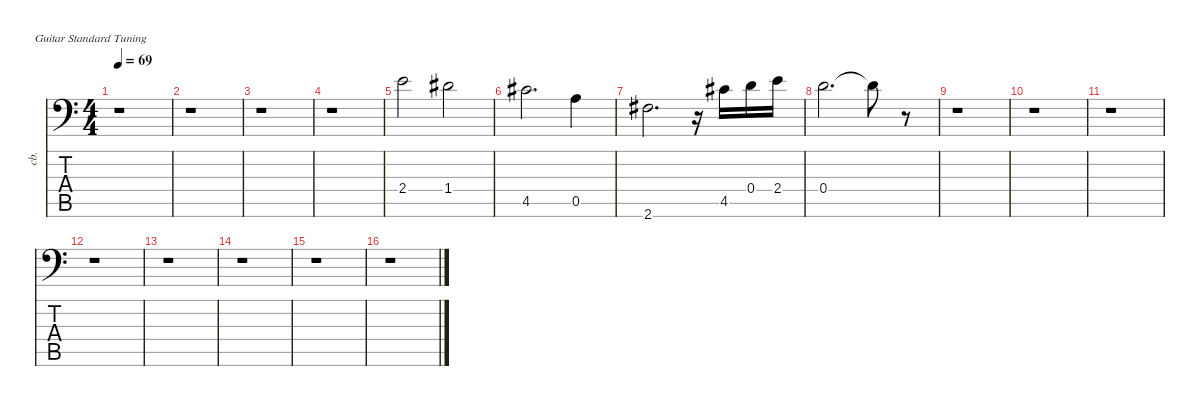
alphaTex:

\defaultSystemsLayout 4
\hideDynamics
\bracketExtendMode nobrackets
\otherSystemsTrackNameOrientation horizontal
\track ("Track 7" "cb.") {instrument contrabass}
\staff {score tabs}
\tuning (E4 B3 G3 D3 A2 E2)
\ts (4 4)
\tempo 69
\clef f4
\ks c
r.1{dy ff beam Down} |
r.1{beam Down} |
r.1{beam Down} |
r.1{beam Down} |
2.4.2{dy f beam Down} 1.4{acc #}.2{beam Down} |
4.5{acc #}.2{d beam Down} 0.5.4{beam Down} |
2.6{acc #}.2{d beam Down} r.16{beam Down} 4.5{acc #}.16{beam Down} 0.4.16{beam Down} 2.4.16{beam Down} |
0.4.2{d beam Down} 0.4{t}.8{beam Down} r.8{beam Down} |
r.1{beam Down} |
r.1{beam Down} |
r.1{beam Down} |
r.1{beam Down} |
r.1{beam Down} |
r.1{beam Down} |
r.1{beam Down} |
r.1{beam Down}
